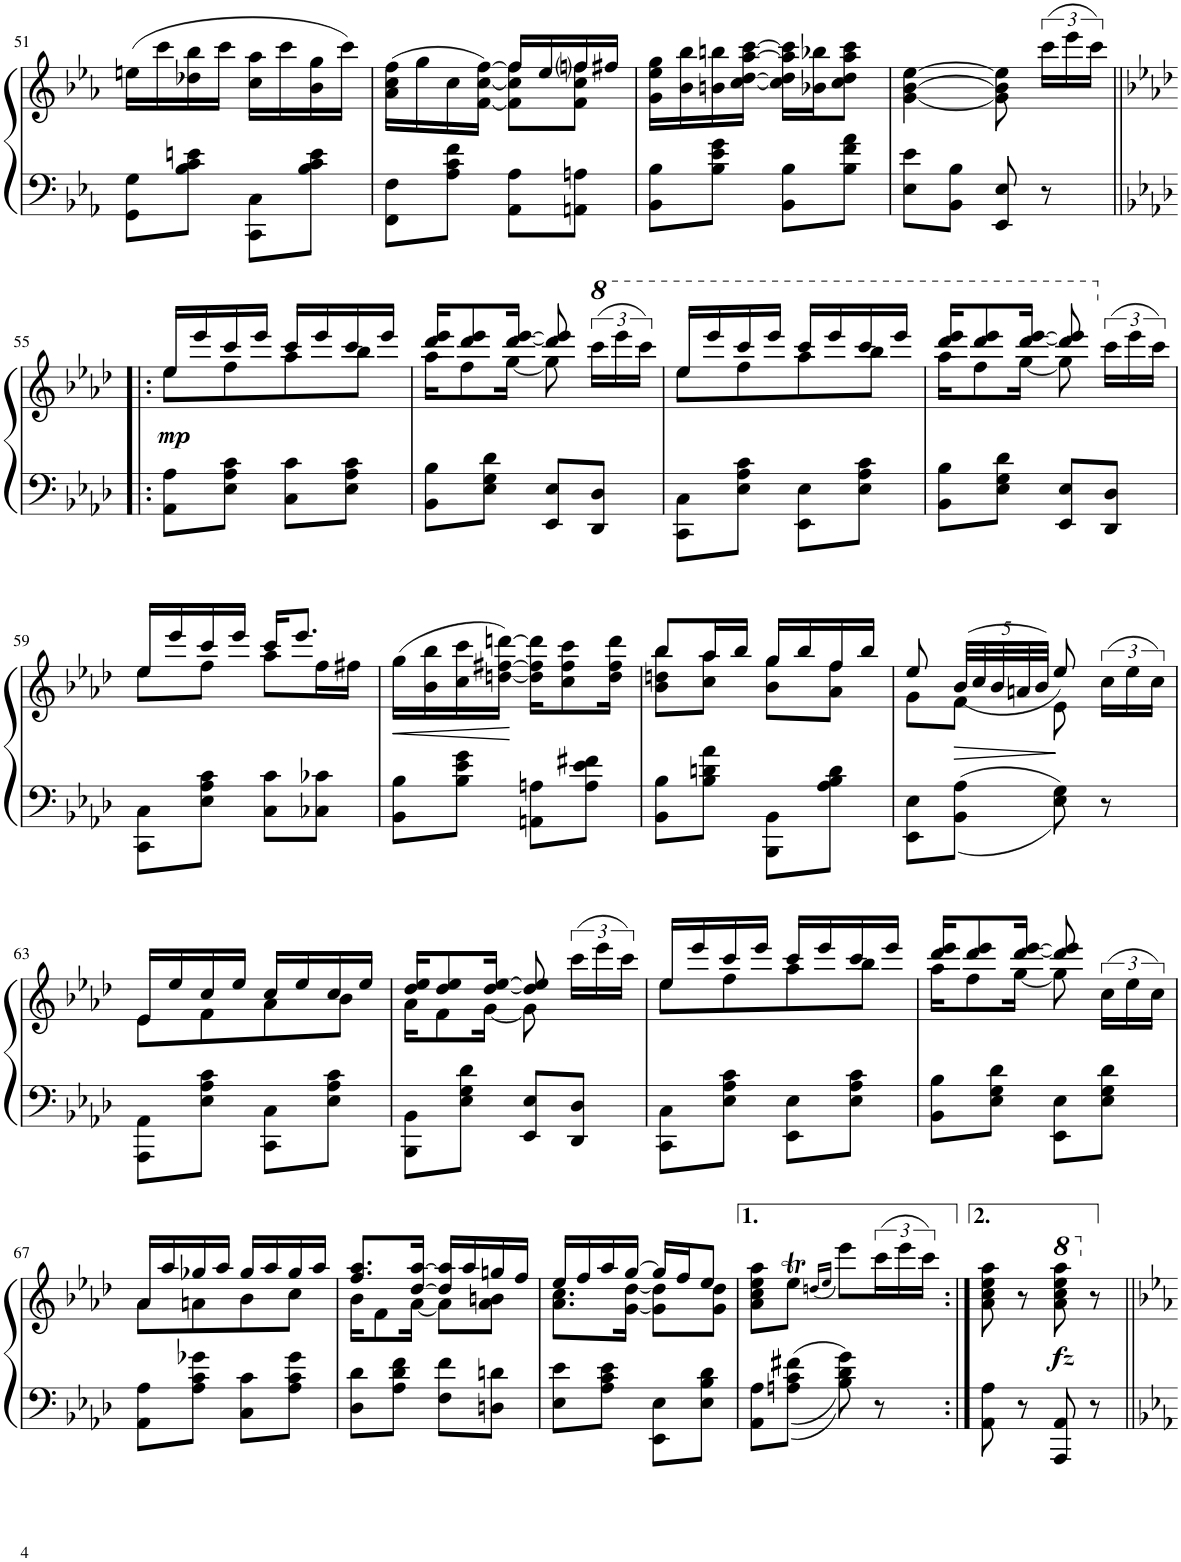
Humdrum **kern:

**kern	**kern	**dynam
*part1	*part1	*part1
*staff2	*staff1	*staff1/2
*I"Piano	*	*
*I'Pno.	*	*
!!LO:PB:g=z
*clefF4	*clefG2	*
*k[b-e-a-]	*k[b-e-a-]	*
*M2/4	*M2/4	*
=51	=51	=51
8GG\ 8G\L	(16een\LL	.
.	16ccc\	.
8B-\ 8c\ 8en\J	16dd-X\ 16bb-\	.
.	16ccc\JJ	.
8CC\ 8C\L	16cc\ 16aa-\LL	.
.	16ccc\	.
8B-\ 8c\ 8e\J	16b-\ 16gg\	.
.	16ccc\JJ)	.
=52	=52	=52
*	*^	*
8FF\ 8F\L	(>16a-\ 16cc\ 16ff\LL	4ryy	.
.	16gg\	.	.
8A-\ 8c\ 8f\J	16cc\	.	.
.	[16f\ [16cc\ [>16ff\JJ)	.	.
8AA-\ 8A-\L	16ff/LL	8f\] 8cc\] 8ff\]L	.
.	16ee-/	.	.
8AAn\ 8An\J	16ffni/	8f\ 8cc\ 8ff\J	.
.	16ff#X/JJ	.	.
*	*v	*v	*
=53	=53	=53
8BB-\ 8B-\L	16g\ 16ee-\ 16gg\LL	.
.	16b-\ 16bb-\	.
8B-\ 8e-\ 8g\J	16bn\ 16bbn\	.
.	[16cc\ [16dd\ [16aa-\ [16ccc\JJ	.
8BB-\ 8B-\L	16cc\] 16dd\] 16aa-\] 16ccc\]LL	.
.	16b-X\ 16bb-X\J	.
8B-\ 8f\ 8a-\J	8cc\ 8dd\ 8aa-\ 8ccc\J	.
=54	=54	=54
8E-\ 8e-\L	[4g\ [4b-\ [4ee-\	.
8BB-\ 8B-\J	.	.
8EE-/ 8E-/	8g\] 8b-\] 8ee-\]	.
8r	(24ccc\LL	.
.	24eee-\	.
.	24ccc\JJ)	.
!!LO:LB:g=z
=55!|:	=55!|:	=55!|:
*k[b-e-a-d-]	*k[b-e-a-d-]	*
*	*^	*
!	!	!	!LO:DY:b
8AA-\ 8A-\L	16ee-/LL	8ee-\L	mp
.	16eee-/	.	.
8E-\ 8A-\ 8c\J	16ccc/	8ff\	.
.	16eee-/JJ	.	.
8C\ 8c\L	16ccc/LL	8aa-\	.
.	16eee-/	.	.
8E-\ 8A-\ 8c\J	16ccc/	8bb-\J	.
.	16eee-/JJ	.	.
=56	=56	=56	=56
8BB-\ 8B-\L	16ddd-/ 16eee-/KL	16aa-\KL	.
.	8ddd-/ 8eee-/	8ff\	.
8E-\ 8G\ 8d-\J	.	.	.
.	[<16ddd-/ [16eee-/Jk	[16gg\Jk	.
8EE-/ 8E-/L	8ddd-/] 8eee-/]	8gg\]	.
*	*8va	*	*
8DD-/ 8D-/J	(>24cccc\LL	8ryy	.
.	24eeee-\	.	.
.	24cccc\JJ)	.	.
=57	=57	=57	=57
8CC\ 8C\L	16eee-/LL	8eee-\L	.
.	16eeee-/	.	.
8E-\ 8A-\ 8c\J	16cccc/	8fff\	.
.	16eeee-/JJ	.	.
8EE-\ 8E-\L	16cccc/LL	8aaa-\	.
.	16eeee-/	.	.
8E-\ 8A-\ 8c\J	16cccc/	8bbb-\J	.
.	16eeee-/JJ	.	.
=58	=58	=58	=58
8BB-\ 8B-\L	16dddd-/ 16eeee-/KL	16aaa-\KL	.
.	8dddd-/ 8eeee-/	8fff\	.
8E-\ 8G\ 8d-\J	.	.	.
.	[<16dddd-/ [16eeee-/Jk	[16ggg\Jk	.
8EE-/ 8E-/L	8dddd-/] 8eeee-/]	8ggg\]	.
*	*X8va	*	*
8DD-/ 8D-/J	(>24ccc\LL	8ryy	.
.	24eee-\	.	.
.	24ccc\JJ)	.	.
!!LO:LB:g=z	!!
=59	=59	=59	=59
8CC\ 8C\L	16ee-/LL	8ee-\L	.
.	16eee-/	.	.
8E-\ 8A-\ 8c\J	16ccc/	8ff\J	.
.	16eee-/JJ	.	.
8C\ 8c\L	16ccc/KL	8aa-\L	.
.	8.eee-/J	.	.
8C-X\ 8c-X\J	.	16ff\L	.
.	.	16ff#X\JJ	.
=60	=60	=60	=60
!	!	!	!LO:HP:b
*	*v	*v	*
8BB-\ 8B-\L	(16gg\LL	<
.	16b-\ 16bb-\	.
8B-\ 8e-\ 8g\J	16cc\ 16ccc\	.
.	[16ddn\ [16ff#X\ [16dddn\JJ)	.
8AAn\ 8An\L	16dd\] 16ff#\] 16ddd\]KL	[
.	8cc\ 8ff#\ 8ccc\	.
8A\ 8e-\ 8f#X\J	.	.
.	16dd\ 16ff#\ 16ddd\Jk	.
=61	=61	=61
*	*^	*
8BB-\ 8B-\L	8bb-/L	8b-\ 8ddn\ 8bb-\L	.
8B-\ 8dn\ 8a-\J	16aa-/L	8cc\ 8aa-\J	.
.	16bb-/JJ	.	.
8BBB-\ 8BB-\L	16gg/LL	8b-\ 8gg\L	.
.	16bb-/	.	.
8A-\ 8B-\ 8d\J	16ff/	8a-\ 8ff\J	.
.	16bb-/JJ	.	.
=62	=62	=62	=62
8EE-\ 8E-\L	8ee-/	8g\L	.
*	*Xbrackettup	*	*
!	!	!	!LO:HP:b
8BB-\ 8A-\J	((<40b-/LLL	8f\J	>
.	40cc/	.	.
.	40b-/	.	.
.	40an/	.	.
.	40b-/JJJ)	.	.
8E-\ 8G\	8ee-/)	8e-\	.
*	*brackettup	*	*
8r	(>24cc\LL	8ryy	]
.	24ee-\	.	.
.	24cc\JJ)	.	.
!!LO:LB:g=z	!!
=63	=63	=63	=63
8AAA-\ 8AA-\L	16e-/LL	8e-\L	.
.	16ee-/	.	.
8E-\ 8A-\ 8c\J	16cc/	8f\	.
.	16ee-/JJ	.	.
8CC\ 8C\L	16cc/LL	8a-\	.
.	16ee-/	.	.
8E-\ 8A-\ 8c\J	16cc/	8b-\J	.
.	16ee-/JJ	.	.
=64	=64	=64	=64
8BBB-\ 8BB-\L	16dd-/ 16ee-/KL	16a-\KL	.
.	8dd-/ 8ee-/	8f\	.
8E-\ 8G\ 8d-\J	.	.	.
.	[<16dd-/ [16ee-/Jk	[16g\Jk	.
8EE-/ 8E-/L	8dd-/] 8ee-/]	8g\]	.
8DD-/ 8D-/J	(>24ccc\LL	8ryy	.
.	24eee-\	.	.
.	24ccc\JJ)	.	.
=65	=65	=65	=65
8CC\ 8C\L	16ee-/LL	8ee-\L	.
.	16eee-/	.	.
8E-\ 8A-\ 8c\J	16ccc/	8ff\	.
.	16eee-/JJ	.	.
8EE-\ 8E-\L	16ccc/LL	8aa-\	.
.	16eee-/	.	.
8E-\ 8A-\ 8c\J	16ccc/	8bb-\J	.
.	16eee-/JJ	.	.
=66	=66	=66	=66
8BB-\ 8B-\L	16ddd-/ 16eee-/KL	16aa-\KL	.
.	8ddd-/ 8eee-/	8ff\	.
8E-\ 8G\ 8d-\J	.	.	.
.	[<16ddd-/ [16eee-/Jk	[16gg\Jk	.
8EE-\ 8E-\L	8ddd-/] 8eee-/]	8gg\]	.
8E-\ 8G\ 8d-\J	(>24cc\LL	8ryy	.
.	24ee-\	.	.
.	24cc\JJ)	.	.
!!LO:LB:g=z	!!
=67	=67	=67	=67
8AA-\ 8A-\L	16a-/LL	8a-\L	.
.	16aa-/	.	.
8A-\ 8c\ 8g-X\J	16gg-X/	8an\	.
.	16aa-/JJ	.	.
8C\ 8c\L	16gg-/LL	8b-\	.
.	16aa-/	.	.
8A-\ 8c\ 8g-\J	16gg-/	8cc\J	.
.	16aa-/JJ	.	.
=68	=68	=68	=68
8D-\ 8d-\L	8.ff/ 8.aa-/L	16b-\KL	.
.	.	8f\	.
8A-\ 8d-\ 8f\J	.	.	.
.	[16dd-/ [16aa-/Jk	[16a-\Jk	.
8F\ 8f\L	16dd-/] 16aa-/]LL	8a-\L]	.
.	16aa-/	.	.
8Dn\ 8dn\J	16ggn/	8a-\ 8bn\J	.
.	16ff/JJ	.	.
=69	=69	=69	=69
8E-\ 8e-\L	16ee-/LL	8.a-\ 8.cc\L	.
.	16ff/	.	.
8A-\ 8c\ 8e-\J	16aa-/	.	.
.	[16gg/JJ	[16g\ [16dd-\Jk	.
8EE-\ 8E-\L	16gg/LL]	8g\] 8dd-\]L	.
.	16ff/J	.	.
8E-\ 8B-\ 8d-\J	8ee-/J	8g\ 8dd-\J	.
*	*v	*v	*
=70	=70	=70
8AA-\ 8A-\L	8a-\ 8cc\ 8ee-\ 8aa-\L	.
8An\ 8c\ 8f#X\J	8ee-T\J	.
.	(16qddn/LL	.
.	16qee-/JJ	.
8B-\ 8d-\ 8g\	8eee-\L)	.
8r	(>24ccc\L	.
.	24eee-\	.
.	24ccc\JJ)	.
=71:|!	=71:|!	=71:|!
8AA-\ 8A-\	8a-\ 8cc\ 8ee-\ 8aa-\	.
8r	8r	.
*	*8va	*
!	!	!LO:DY:b
8AAA-/ 8AA-/	8aa-\ 8ccc\ 8eee-\ 8aaa-\	fz
*	*X8va	*
8r	8r	.
=||	=||	=||
*-	*-	*-
